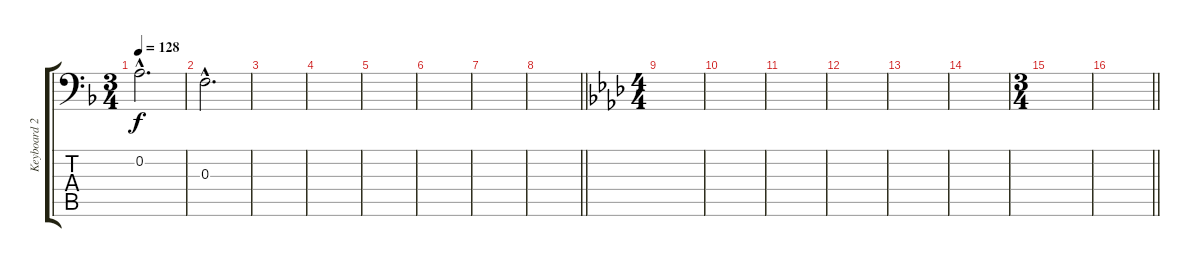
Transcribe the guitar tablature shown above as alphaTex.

\track ("Keyboard 2" "Keyboard 2") {instrument flute}
\staff {score tabs}
\tuning (D4 A3 F3 C3 G2 C1) {hide}
\ts (3 4)
\tempo 128
\clef f4
\ks dminor
0.2{hac}.2{d dy f} |
0.3{hac}.2{d} |
|
|
|
|
|
\barLineRight lightlight
|
\ts (4 4)
\ks fminor
|
|
|
|
|
|
\ts (3 4)
|
\barLineRight lightlight
